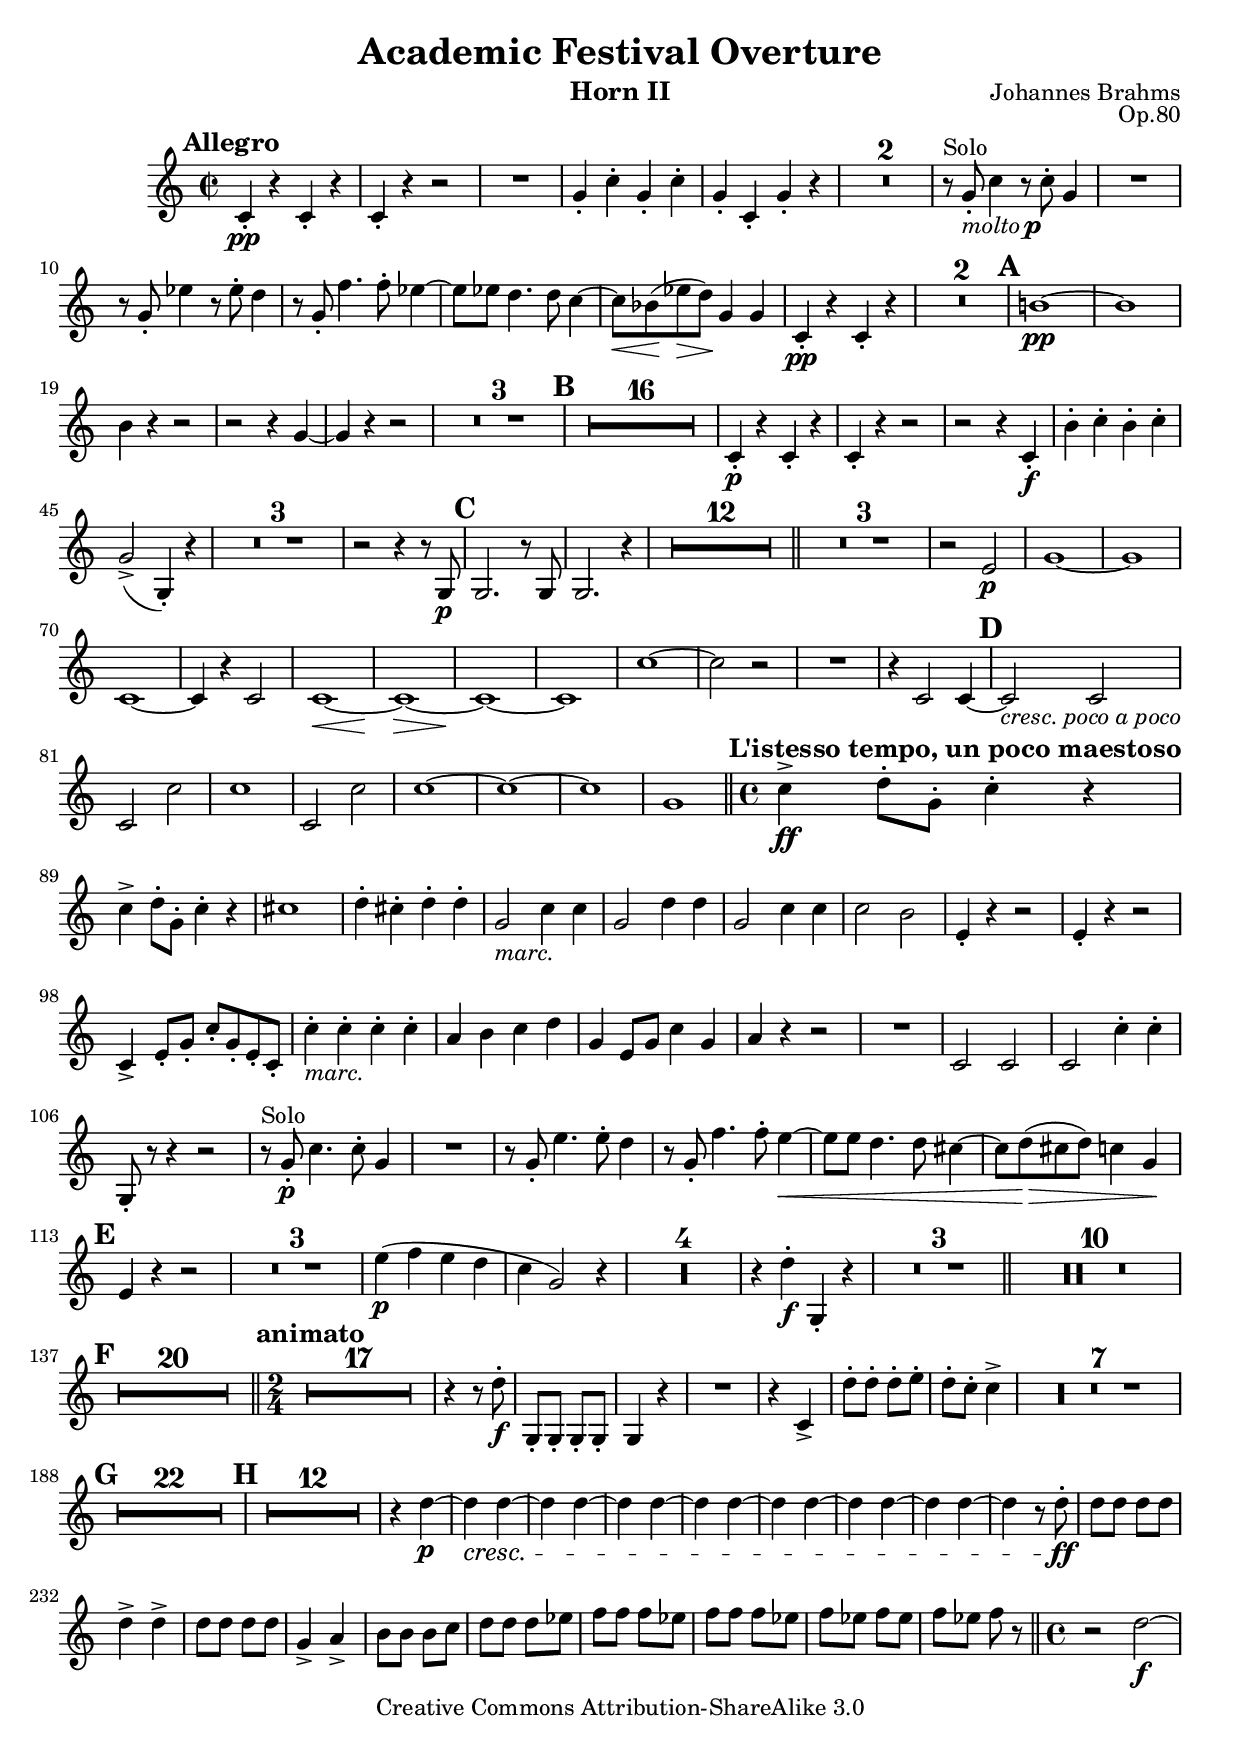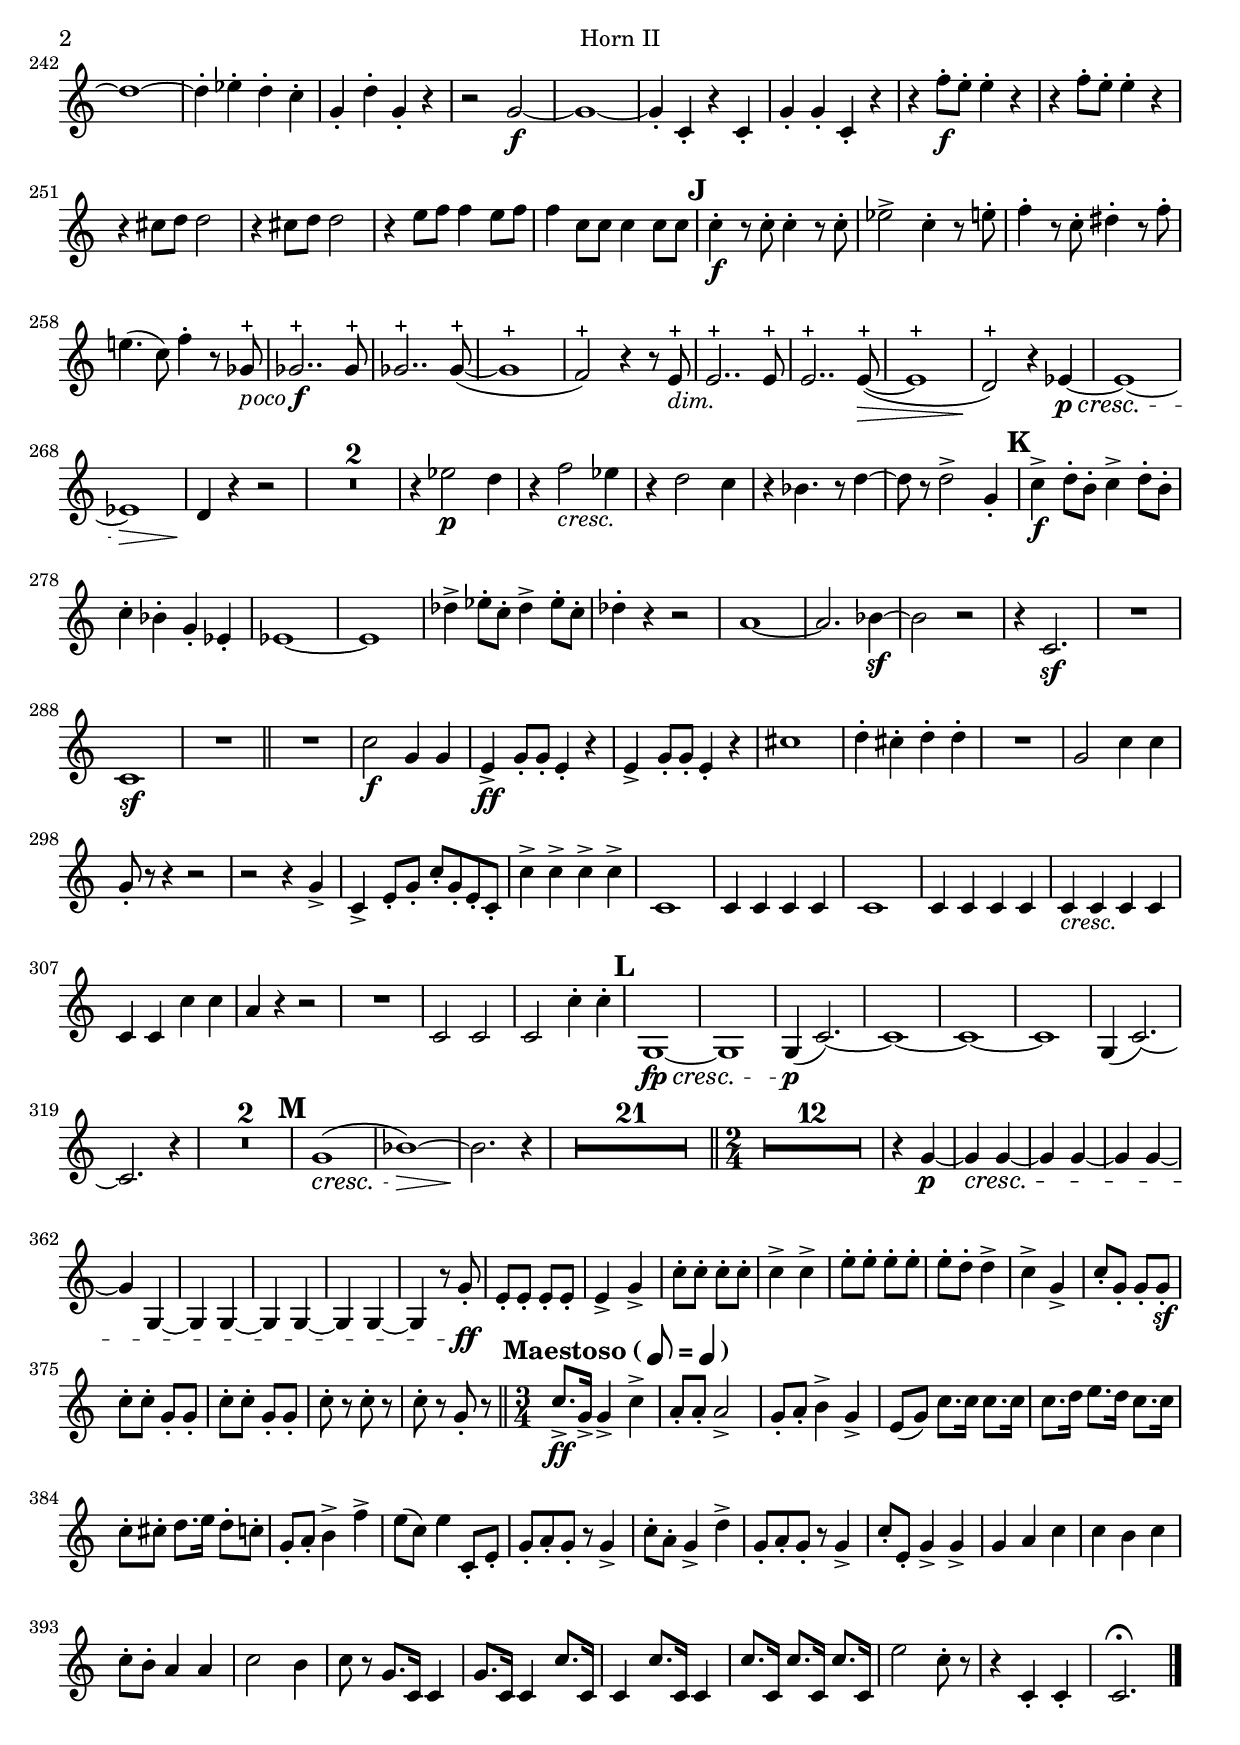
\version "2.11.40"

\include "defs.lyi" 
hornTwo = \relative c'
{
  \transposition c
  c4-.\pp r c-. r |
  c-. r r2 |
  R1 |
  g'4-. c-. g-. c-. |
  g-. c,-. g'-. r |
  R1*2 |
  r8^\markup{Solo} g-.-\markup{\italic molto \dynamic p} c4 r8 c8-. g4 |
  R1 |
  r8 g-. ees'4 r8 ees-. d4 |
  r8 g,-. f'4. f8-. ees4~ |
  ees8 ees d4. d8 c4~ |
  c8\< bes(\! ees\> d)\! g,4 g |
  c,-.\pp r c-. r |
  R1*2 |

  \mark \default
  b'!1~\pp |
  b |
  b4 r r2 |
  r r4 g~ |
  g r r2 |
  R1*3 |

  \mark \default
  R1*16 |
  c,4-.\p r c-. r |
  c-. r r2 |
  r2 r4 c-.\f |
  b'-. c-. b-. c-. |
  g2->( g,4-.) r |
  R1*3 |
  r2 r4 r8 g\p |
  g2. r8 g |
  g2. r4 |
  R1*12 |

  R1*3 |
  r2 e'\p |
  g1~ |
  g |
  c,~ |
  c4 r c2 |
  c1~\< |
  c~\> |
  c~\! |
  c |
  c'~ |
  c2 r |
  R1 |
  r4 c,2 c4~ |

  \mark \default
  c2_\markup{\italic{cresc. poco a poco}} c |
  c c' |
  c1 |
  c,2 c' |
  c1~ | c~ | c | g |

  c4->\ff d8-. g,-. c4-. r |
  c4-> d8-. g,-. c4-. r |
  cis1 |
  d4-. cis-. d-. d-. |
  g,2_\markup{\italic marc.} c4 c |
  g2 d'4 d |
  g,2 c4 c |
  c2 b |
  e,4-. r r2 |
  e4-. r r2 |
  c4-> e8-. g-. c-. g-. e-. c-. |
  c'4-._\markup{\italic marc.} c-. c-. c-. |
  a b c d |
  g, e8 g c4 g |
  a r r2 |
  R1 |
  c,2 c |
  c c'4-. c-. |
  g,8-. r r4 r2 |
  r8^\markup{Solo} g'-.\p c4. c8-. g4 |
  R1 |
  r8 g-. e'4. e8-. d4 |
  r8 g,-. f'4. f8-. e4~\< |
  e8 e d4. d8 cis4~ |
  cis8 d(\> cis d) c4 g\! |

  \mark \default
  e r r2 |
  R1*3 |
  e'4(\p f e d |
  c g2) r4 |
  R1*4 |
  r4 d'-.\f g,,-. r |
  R1*3 |

  R1*10 |

  \mark \default
  R1*20 |
  
  %\time 2/4
  R2*17 |
  r4 r8 d''8-.\f |
  g,,-. g-. g-. g-. |
  g4 r |
  R2 |
  r4 c-> |
  d'8-. d-. d-. e-. |
  d-. c-. c4-> |
  R2*7 |

  \mark \default
  R2*22 |
  
  \mark \default
  R2*12 |
  r4 d~\p |
  \setTextCresc
  d\< d~ |
  \repeat unfold 6 {d d~}
  d r8 d-.\ff |
  d d d d |
  d4-> d-> |
  d8 d d d |
  g,4-> a-> |
  b8 b b c |
  d d d ees |
  f f f ees |
  f f f ees |
  f ees f ees |
  f ees f r |

  %\time 4/4
  r2 d2~\f |
  d1~ |
  d4-. ees-. d-. c-. |
  g-. d'-. g,-. r |
  r2 g2~\f |
  g1~ |
  g4-. c,-. r c-. |
  g'-. g-. c,-. r |
  r4 f'8-.\f e-. e4-. r4 |
  r4 f8-. e-. e4-. r4 |
  r4 cis8 d d2 |
  r4 cis8 d d2 |
  r4 e8 f f4 e8 f |
  f4 c8 c c4 c8 c |

  \mark \default
  c4-.\f r8 c-. c4-. r8 c-. |
  ees2-> c4-. r8 e-. |
  f4-. r8 c-. dis4-. r8 f-. |
  e!4.( c8) f4-. r8 ges,-+_\markup{\italic poco \dynamic f} |
  ges2..-+ ges8-+ |
  ges2..-+ ges8-+( ~ |
  ges1-+ |
  f2)-+ r4 r8 e-+_\markup{\italic dim.} |
  e2..-+ e8-+ |
  e2..-+ e8-+( \> ~ |
  e1-+ |
  d2\!)-+ r4 ees\p \< ~ |
  ees1 ~ |
  ees1\! \> |
  d4\! r4 r2 |
  R1*2 |

  r4 ees'2\p d4 |
  r4 f2_\markup{\italic cresc.} ees4 |
  r4 d2 c4 |
  r4 bes4. r8 d4~ |
  d8 r d2-> g,4-. |

  \mark \default
  c4->\f d8-. b-. c4-> d8-. b-. |
  c4-. bes-. g-. ees-. |
  ees1~ | ees |
  des'4-> ees8-. c-. des4-> ees8-. c-. |
  des4-. r r2 |
  a1~ |
  a2. bes4~\sf |
  bes2 r |
  r4 c,2.\sf |
  R1 |
  c\sf |
  R1 |

  R1 |
  c'2\f g4 g |
  e->\ff g8-. g-. e4-. r |
  e-> g8-. g-. e4-. r |
  cis'1 |
  d4-. cis-. d-. d-. |
  R1 |
  g,2 c4 c |
  g8-. r r4 r2 |
  r2 r4 g-> |
  c,-> e8-. g-. c-. g-. e-. c-. |
  c'4-> c-> c-> c-> |
  c,1 |
  c4 c c c |
  c1 |
  c4 c c c |
  c4_\markup{\italic cresc.} c c c |
  c c c' c |
  a r r2 |
  R1 |
  c,2 c |
  c c'4-. c-. |

  \mark \default
  g,1~\fp\< |
  g |
  g4(\p c2.~) |
  c1~ | c~ | c |
  g4( c2.~) |
  c2. r4 |
  R1*2

  \mark \default
  g'1(\< |
  bes~)\> |
  bes2.\! r4 |
  R1*21 |

  %\time 2/4
  R2*12
  r4 g~\p\cresc |
  g g~ |
  g g~ |
  g g~ |
  g g,~ |
  g g~ |
  g g~ |
  g g~ |
  g r8 g'-.\ff |
  e-. e-. e-. e-. |
  e4-> g-> |
  c8-. c-. c-. c-. |
  c4-> c-> |
  e8-. e-. e-. e-. |
  e-. d-. d4-> |
  c-> g-> |
  c8-. g-. g-. g-.\sf |
  c-. c-. g-. g-. 
  c-. c-. g-. g-. 
  c-. r c-. r |
  c-. r g-. r |

  %\time 3/4
  c8.->\ff g16-> g4-> c-> |
  a8-. a-. a2-> |
  g8-. a-. b4-> g-> |
  e8( g) c8.[ c16] c8. c16 |
  c8. d16 e8. d16 c8. c16 |
  c8-. cis-. d8.[ e16] d8-. c-. |
  g8-. a-. b4-> f'-> |
  e8( c) e4 c,8-. e-. |
  g-. a-. g-. r g4-> |
  c8-. a-. g4-> d'-> |
  g,8-. a-. g-. r g4-> |
  c8-. e,-. g4-> g-> |
  g a c |
  c b c |
  c8-. b-. a4 a |
  c2 b4 |
  c8 r g8. c,16 c4 |
  g'8. c,16 c4 c'8. c,16 |
  c4 c'8. c,16 c4 |
  c'8. c,16 c'8. c,16 c'8. c,16 |
  e'2 c8-. r |
  r4 c,4-. c-. |
  c2.\fermata |
}

 

instrument = "Horn II"

notes = \hornTwo

\version "2.11.40"

\include "defs.lyi"

\paper
{
  ragged-last-bottom = ##f
}

\book
{
  \include "header.lyi"
  \score
  {
    \new Staff
    {
      \set Score.skipBars = ##t
      << \notes \outline >>
    }
  }
}



